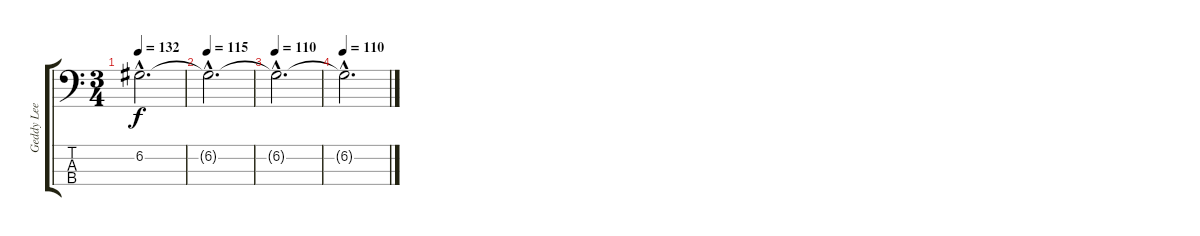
\track ("Geddy Lee" "Geddy Lee") {instrument electricbasspick}
\staff {score tabs}
\tuning (G2 D2 A1 E1) {hide}
\ts (3 4)
\tempo 132
\clef f4
\ks c
6.2{hac}.2{d dy f} |
\tempo 115
6.2{hac t}.2{d} |
\tempo 110
6.2{hac t}.2{d} |
\tempo 110
6.2{hac t}.2{d}
